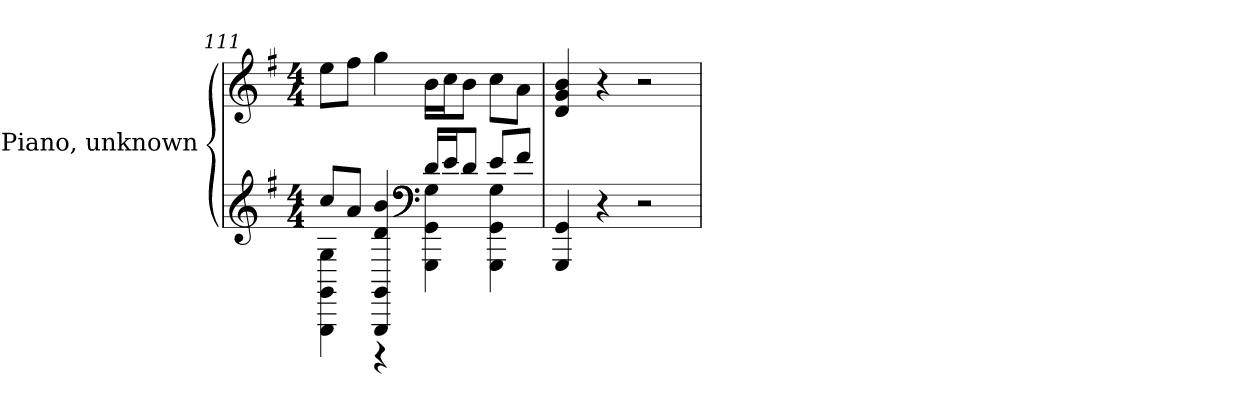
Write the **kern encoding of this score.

**kern	**kern
*part1	*part1
*staff2	*staff1
*I"Piano, unknown	*
*I'Pno.	*
*clefG2	*clefG2
*k[f#]	*k[f#]
*M4/4	*M4/4
=111	=111
*^	*
8cc/L	4GGG\ 4GG\ 4G\	8ee\L
8a/J	.	8ff#\J
4GGG/ 4GG/ 4d/ 4b/	4r	4gg\
*clefF4	*	*
16d/LL	4GGG\ 4GG\ 4G\	16b\LL
16e/J	.	16cc\J
8d/J	.	8b\J
8e/L	4GGG\ 4GG\ 4G\	8cc\L
8f#/J	.	8a\J
*v	*v	*
=112	=112
4GGG/ 4GG/	4d/ 4g/ 4b/
4r	4r
2r	2r
=	=
*-	*-
